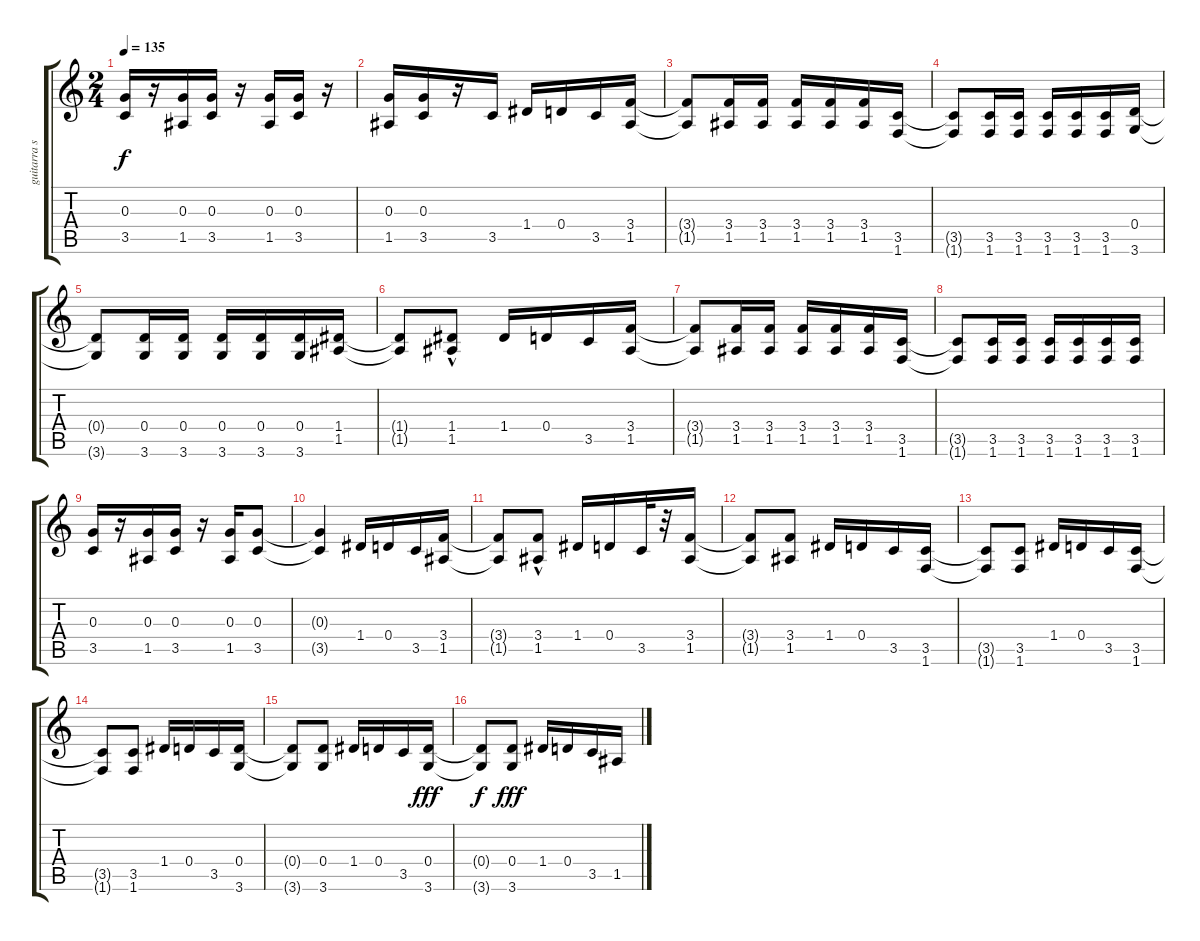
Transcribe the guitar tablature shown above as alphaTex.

\track ("guitarra saturada" "guitarra s") {instrument overdrivenguitar}
\staff {score tabs}
\tuning (E4 B3 G3 D3 A2 E2) {hide}
\ts (2 4)
\tempo 135
\clef g2
\ks c
(0.3 3.5).16{dy f} r.16 (0.3 1.5).16 (0.3 3.5).16 r.16 (0.3 1.5).16 (0.3 3.5).16 r.16 |
(0.3 1.5).16 (0.3 3.5).16 r.16 3.5.16 1.4.16 0.4.16 3.5.16 (3.4 1.5).16 |
(3.4{t} 1.5{t}).8 (3.4 1.5).16 (3.4 1.5).16 (3.4 1.5).16 (3.4 1.5).16 (3.4 1.5).16 (3.5 1.6).16 |
(3.5{t} 1.6{t}).8 (3.5 1.6).16 (3.5 1.6).16 (3.5 1.6).16 (3.5 1.6).16 (3.5 1.6).16 (0.4 3.6).16 |
(0.4{t} 3.6{t}).8 (0.4 3.6).16 (0.4 3.6).16 (0.4 3.6).16 (0.4 3.6).16 (0.4 3.6).16 (1.4 1.5).16 |
(1.4{t} 1.5{t}).8 (1.4 1.5{hac}).8 1.4.16 0.4.16 3.5.16 (3.4 1.5).16 |
(3.4{t} 1.5{t}).8 (3.4 1.5).16 (3.4 1.5).16 (3.4 1.5).16 (3.4 1.5).16 (3.4 1.5).16 (3.5 1.6).16 |
(3.5{t} 1.6{t}).8 (3.5 1.6).16 (3.5 1.6).16 (3.5 1.6).16 (3.5 1.6).16 (3.5 1.6).16 (3.5 1.6).16 |
(0.3 3.5).16 r.16 (0.3 1.5).16 (0.3 3.5).16 r.16 (0.3 1.5).16 (0.3 3.5).8 |
(0.3{t} 3.5{t}).4 1.4.16 0.4.16 3.5.16 (3.4 1.5).16 |
(3.4{t} 1.5{t}).8 (3.4{hac} 1.5{hac}).8 1.4.16 0.4.16 3.5.32 r.32 (3.4 1.5).16 |
(3.4{t} 1.5{t}).8 (3.4 1.5).8 1.4.16 0.4.16 3.5.16 (3.5 1.6).16 |
(3.5{t} 1.6{t}).8 (3.5 1.6).8 1.4.16 0.4.16 3.5.16 (3.5 1.6).16 |
(3.5{t} 1.6{t}).8 (3.5 1.6).8 1.4.16 0.4.16 3.5.16 (0.4 3.6).16 |
(0.4{t} 3.6{t}).8 (0.4 3.6).8 1.4.16 0.4.16 3.5.16 (0.4 3.6).16{dy fff} |
(0.4{t} 3.6{t}).8{dy f} (0.4 3.6).8{dy fff} 1.4.16 0.4.16 3.5.16 1.5.16
